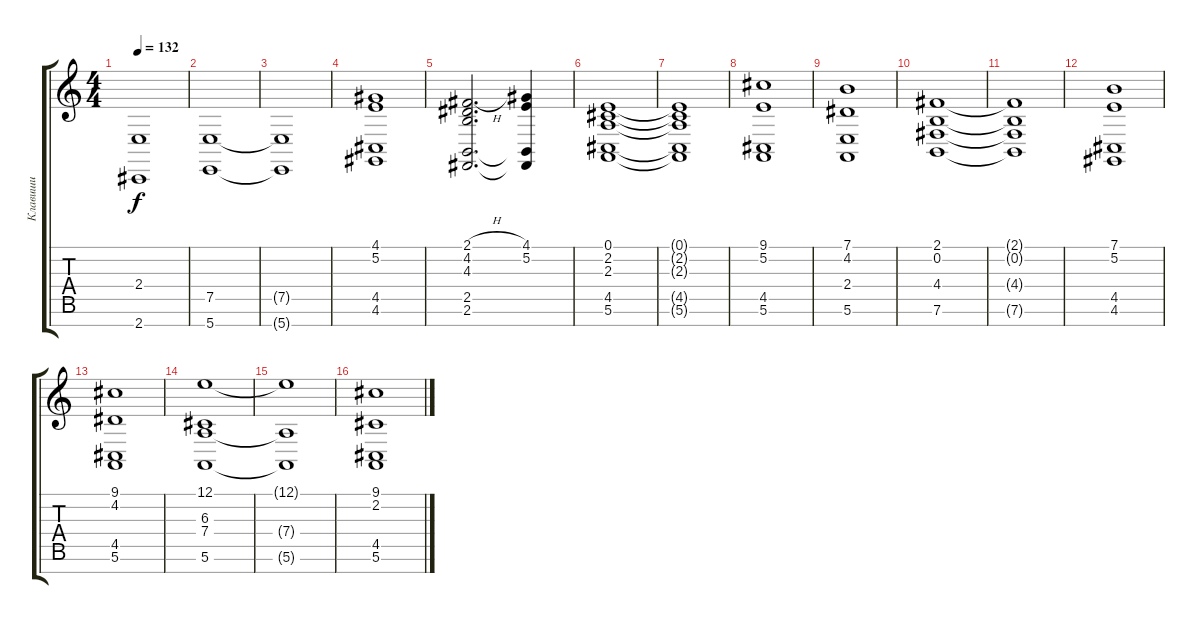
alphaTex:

\track ("Клавиши" "Клавиши") {instrument pad8sweep}
\staff {score tabs}
\tuning (E4 B3 G3 D3 A2 E2 B1) {hide}
\ts (4 4)
\tempo 132
\clef g2
\ks c
(2.4{t} 2.7{t}).1{dy f} |
(7.5 5.7).1 |
(7.5{t} 5.7{t}).1 |
(4.1 5.2 4.5 4.6).1 |
(2.1{h} 4.2 4.3 2.5 2.6).2{d} (4.1 5.2 2.5{t} 2.6{t}).4 |
(0.1 2.2 2.3 4.5 5.6).1 |
(0.1{t} 2.2{t} 2.3{t} 4.5{t} 5.6{t}).1 |
(9.1 5.2 4.5 5.6).1 |
(7.1 4.2 2.4 5.6).1 |
(2.1 0.2 4.4 7.6).1 |
(2.1{t} 0.2{t} 4.4{t} 7.6{t}).1 |
(7.1 5.2 4.5 4.6).1 |
(9.1 4.2 4.5 5.6).1 |
(12.1 6.3 7.4 5.6).1 |
(12.1{t} 7.4{t} 5.6{t}).1 |
(9.1 2.2 4.5 5.6).1
